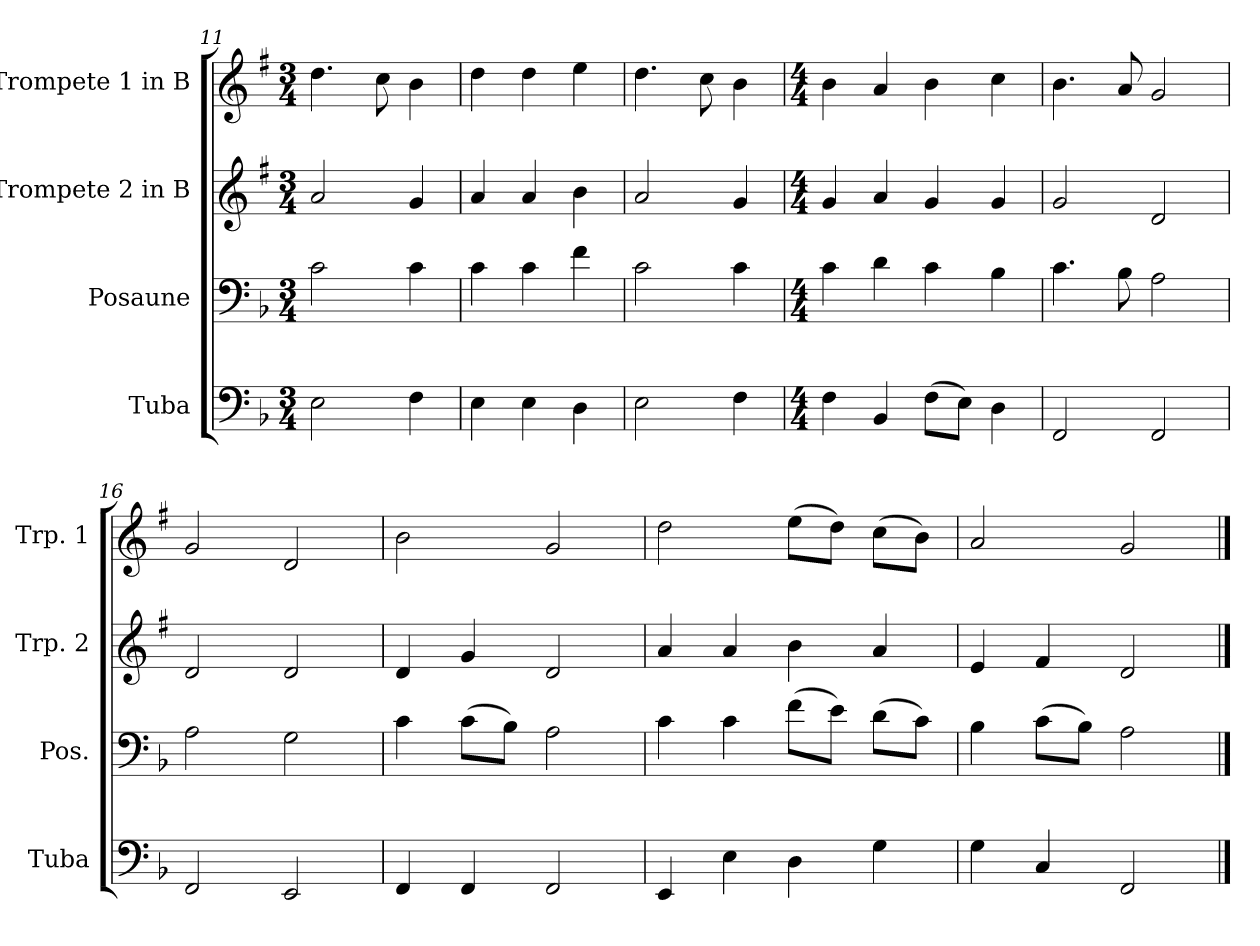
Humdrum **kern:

**kern	**kern	**kern	**kern
*part4	*part3	*part2	*part1
*staff4	*staff3	*staff2	*staff1
*I"Tuba	*I"Posaune	*I"Trompete 2 in B	*I"Trompete 1 in B
*I'Tuba	*I'Pos.	*I'Trp. 2	*I'Trp. 1
*clefF4	*clefF4	*clefG2	*clefG2
*	*	*ITrd1c2	*ITrd1c2
*k[b-]	*k[b-]	*k[b-]	*k[b-]
*F:	*F:	*F:	*F:
*M3/4	*M3/4	*M3/4	*M3/4
=11	=11	=11	=11
2Ei\	2ci\	2gi/	4.cci\
.	.	.	8b-i\
4Fi\	4ci\	4fi/	4ai\
=12	=12	=12	=12
4Ei\	4ci\	4gi/	4cci\
4Ei\	4ci\	4gi/	4cci\
4Di\	4fi\	4ai\	4ddi\
=13	=13	=13	=13
2Ei\	2ci\	2gi/	4.cci\
.	.	.	8b-i\
4Fi\	4ci\	4fi/	4ai\
!!LO:LB:g=z
=14	=14	=14	=14
*M4/4	*M4/4	*M4/4	*M4/4
4Fi\	4ci\	4fi/	4ai\
4BB-i/	4di\	4gi/	4gi/
(8Fi\L	4ci\	4fi/	4ai\
8Ei\J)	.	.	.
4Di\	4B-i\	4fi/	4b-i\
=15	=15	=15	=15
2FFi/	4.ci\	2fi/	4.ai\
.	8B-i\	.	8gi/
2FFi/	2Ai\	2ci/	2fi/
=16	=16	=16	=16
2FFi/	2Ai\	2ci/	2fi/
2EEi/	2Gi\	2ci/	2ci/
=17	=17	=17	=17
4FFi/	4ci\	4ci/	2ai\
4FFi/	(8ci\L	4fi/	.
.	8B-i\J)	.	.
2FFi/	2Ai\	2ci/	2fi/
=18	=18	=18	=18
4EEi/	4ci\	4gi/	2cci\
4Ei\	4ci\	4gi/	.
4Di\	(8fi\L	4ai\	(8ddi\L
.	8ei\J)	.	8cci\J)
4Gi\	(8di\L	4gi/	(8b-i\L
.	8ci\J)	.	8ai\J)
=19	=19	=19	=19
4Gi\	4B-i\	4di/	2gi/
4Ci/	(8ci\L	4ei/	.
.	8B-i\J)	.	.
2FFi/	2Ai\	2ci/	2fi/
==	==	==	==
*-	*-	*-	*-
